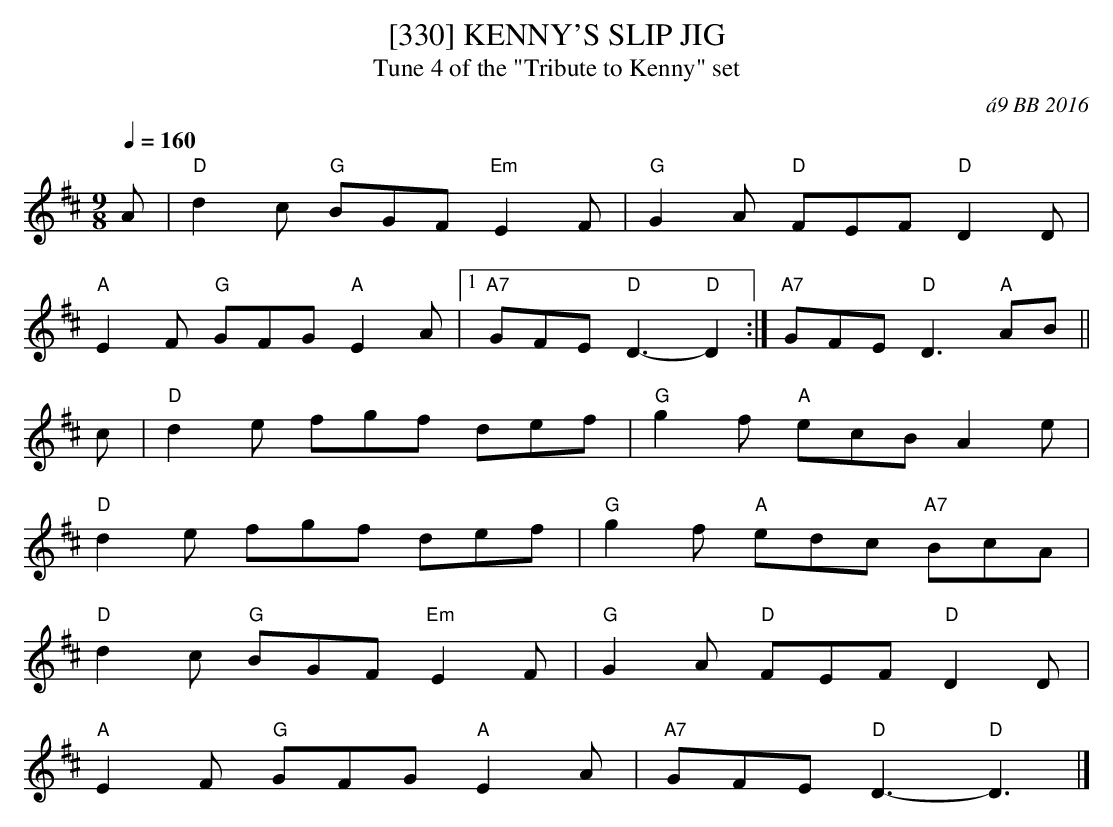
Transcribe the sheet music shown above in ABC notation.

X:1
T:[330] KENNY'S SLIP JIG
T:Tune 4 of the "Tribute to Kenny" set
C:\'a9 BB 2016
M:9/8
Q:1/4=160
K:D
A|"D"d2c "G"BGF "Em"E2F|"G"G2A "D"FEF "D"D2D|
"A"E2F "G"GFG "A"E2A |1 "A7"GFE "D"D3-"D"D2 :|\
2 "A7"GFE "D"D3 "A"AB||
c|"D"d2e fgf def | "G"g2f "A"ecB A2e |
"D"d2e fgf def|"G"g2f "A"edc "A7"BcA|
"D"d2c "G"BGF "Em"E2F|"G"G2A "D"FEF "D"D2D|
"A"E2F "G"GFG "A"E2A |"A7"GFE "D"D3-"D"D3 |]
